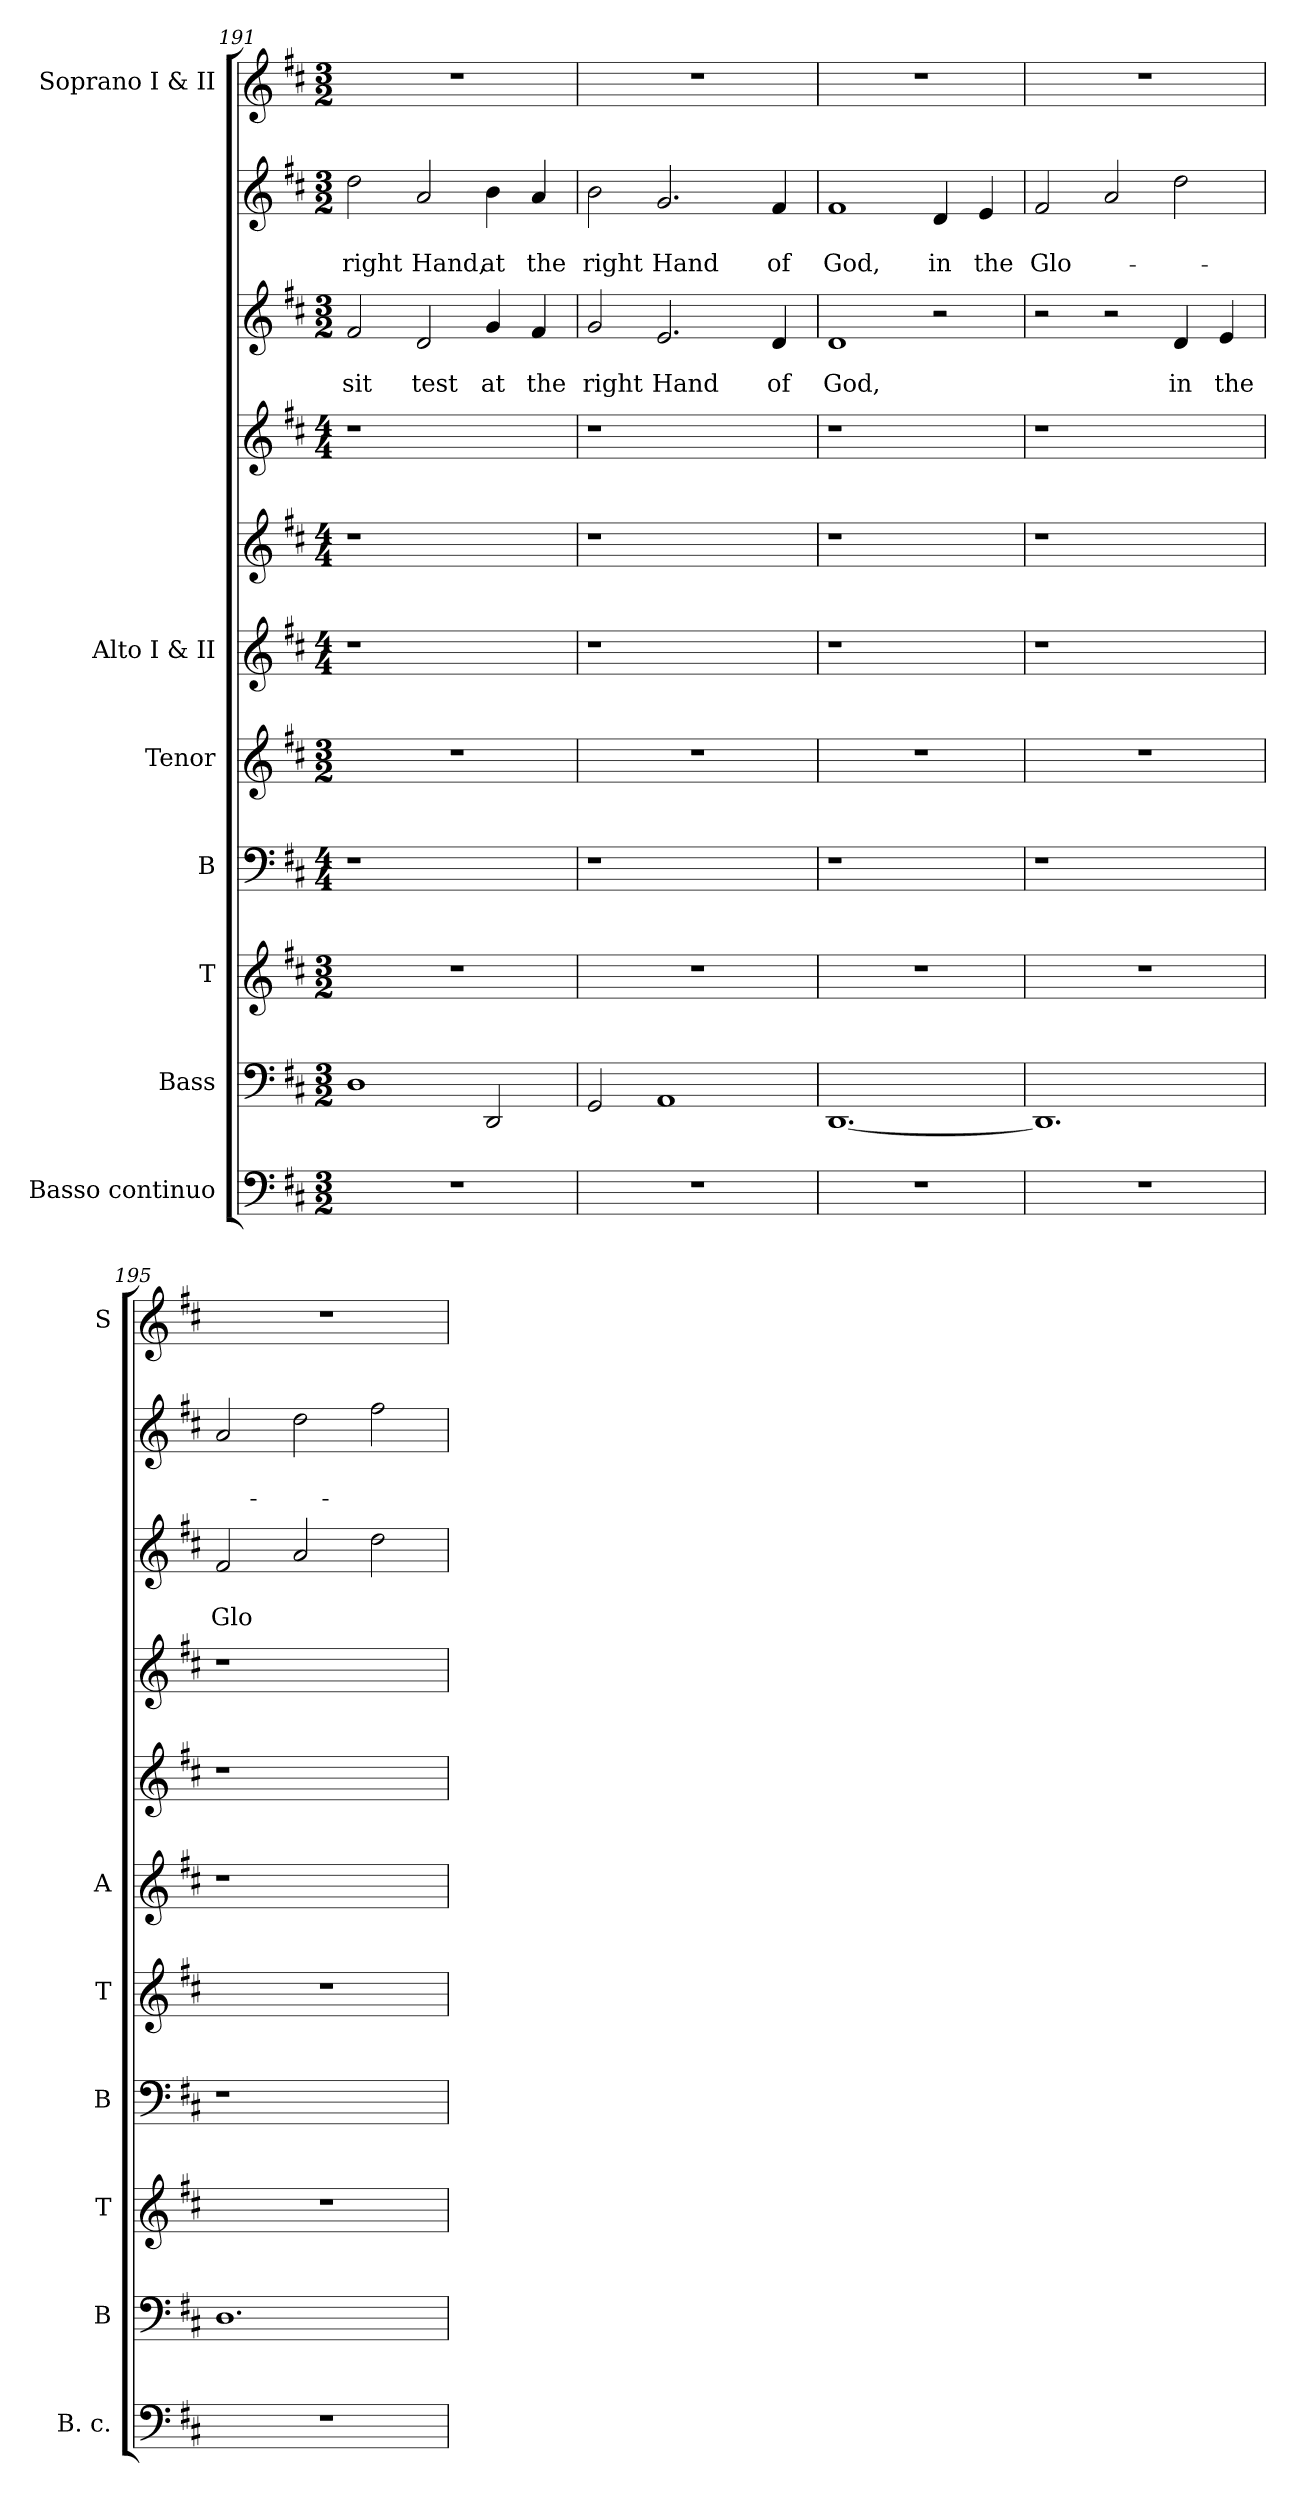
**kern	**kern	**kern	**kern	**kern	**kern	**kern	**kern	**kern	**text	**text	**kern	**text	**text	**kern
*part11	*part10	*part9	*part8	*part7	*part6	*part5	*part4	*part3	*part3	*part3	*part2	*part2	*part2	*part1
*staff11	*staff10	*staff9	*staff8	*staff7	*staff6	*staff5	*staff4	*staff3	*staff3	*staff3	*staff2	*staff2	*staff2	*staff1
*I"Basso continuo	*I"Bass	*I"T	*I"B	*I"Tenor	*I"Alto I & II	*	*	*	*	*	*	*	*	*I"Soprano I & II
*I'B. c.	*I'B	*I'T	*I'B	*I'T	*I'A	*	*	*	*	*	*	*	*	*I'S
*clefF4	*clefF4	*clefG2	*clefF4	*clefG2	*clefG2	*clefG2	*clefG2	*clefG2	*	*	*clefG2	*	*	*clefG2
*ITrd7c12	*	*	*	*	*	*	*	*	*	*	*	*	*	*
*k[f#c#]	*k[f#c#]	*k[f#c#]	*k[f#c#]	*k[f#c#]	*k[f#c#]	*k[f#c#]	*k[f#c#]	*k[f#c#]	*	*	*k[f#c#]	*	*	*k[f#c#]
*D:	*D:	*D:	*D:	*D:	*D:	*D:	*D:	*D:	*	*	*D:	*	*	*D:
*M3/2	*M3/2	*M3/2	*M4/4	*M3/2	*M4/4	*M4/4	*M4/4	*M3/2	*	*	*M3/2	*	*	*M3/2
=191	=191	=191	=191	=191	=191	=191	=191	=191	=191	=191	=191	=191	=191	=191
!	!	!	!	!	!	!	!	!	!	!LO:LY:b	!	!	!LO:LY:b	!
1.r	1D	1.r	1r	1.r	1r	1r	1r	2f#/	.	sit	2dd\	.	right	1.r
!	!	!	!	!	!	!	!	!	!	!LO:LY:b	!	!	!LO:LY:b	!
.	.	.	.	.	.	.	.	2d/	.	test	2a/	.	Hand,	.
!	!	!	!	!	!	!	!	!	!	!LO:LY:b	!	!	!LO:LY:b	!
.	2DD/	.	2ryy	.	2ryy	2ryy	2ryy	4g/	.	at	4b\	.	at	.
!	!	!	!	!	!	!	!	!	!	!LO:LY:b	!	!	!LO:LY:b	!
.	.	.	.	.	.	.	.	4f#/	.	the	4a/	.	the	.
=192	=192	=192	=192	=192	=192	=192	=192	=192	=192	=192	=192	=192	=192	=192
!	!	!	!	!	!	!	!	!	!	!LO:LY:b	!	!	!LO:LY:b	!
1.r	2GG/	1.r	1r	1.r	1r	1r	1r	2g/	.	right	2b\	.	right	1.r
!	!	!	!	!	!	!	!	!	!	!LO:LY:b	!	!	!LO:LY:b	!
.	1AA	.	.	.	.	.	.	2.e/	.	Hand	2.g/	.	Hand	.
.	.	.	2ryy	.	2ryy	2ryy	2ryy	.	.	.	.	.	.	.
!	!	!	!	!	!	!	!	!	!	!LO:LY:b	!	!	!LO:LY:b	!
.	.	.	.	.	.	.	.	4d/	.	of	4f#/	.	of	.
=193	=193	=193	=193	=193	=193	=193	=193	=193	=193	=193	=193	=193	=193	=193
!	!	!	!	!	!	!	!	!	!	!LO:LY:b	!	!	!LO:LY:b	!
1.r	[<1.DD	1.r	1r	1.r	1r	1r	1r	1d	.	God,	1f#	.	God,	1.r
!	!	!	!	!	!	!	!	!	!	!	!	!	!LO:LY:b	!
.	.	.	2ryy	.	2ryy	2ryy	2ryy	2r	.	.	4d/	.	in	.
!	!	!	!	!	!	!	!	!	!	!	!	!	!LO:LY:b	!
.	.	.	.	.	.	.	.	.	.	.	4e/	.	the	.
!!LO:LB:g=z
=194	=194	=194	=194	=194	=194	=194	=194	=194	=194	=194	=194	=194	=194	=194
!	!	!	!	!	!	!	!	!	!	!	!	!	!LO:LY:b	!
1.r	1.DD]	1.r	1r	1.r	1r	1r	1r	2r	.	.	2f#/	.	Glo-	1.r
.	.	.	.	.	.	.	.	2r	.	.	2a/	.	.	.
!	!	!	!	!	!	!	!	!	!	!LO:LY:b	!	!	!	!
.	.	.	2ryy	.	2ryy	2ryy	2ryy	4d/	.	in	2dd\	.	.	.
!	!	!	!	!	!	!	!	!	!	!LO:LY:b	!	!	!	!
.	.	.	.	.	.	.	.	4e/	.	the	.	.	.	.
=195	=195	=195	=195	=195	=195	=195	=195	=195	=195	=195	=195	=195	=195	=195
!	!	!	!	!	!	!	!	!	!	!LO:LY:b	!	!	!	!
1.r	1.D	1.r	1r	1.r	1r	1r	1r	2f#/	.	Glo	2a/	.	.	1.r
.	.	.	.	.	.	.	.	2a/	.	.	2dd\	.	.	.
.	.	.	2ryy	.	2ryy	2ryy	2ryy	2dd\	.	.	2ff#\	.	.	.
=	=	=	=	=	=	=	=	=	=	=	=	=	=	=
*-	*-	*-	*-	*-	*-	*-	*-	*-	*-	*-	*-	*-	*-	*-
